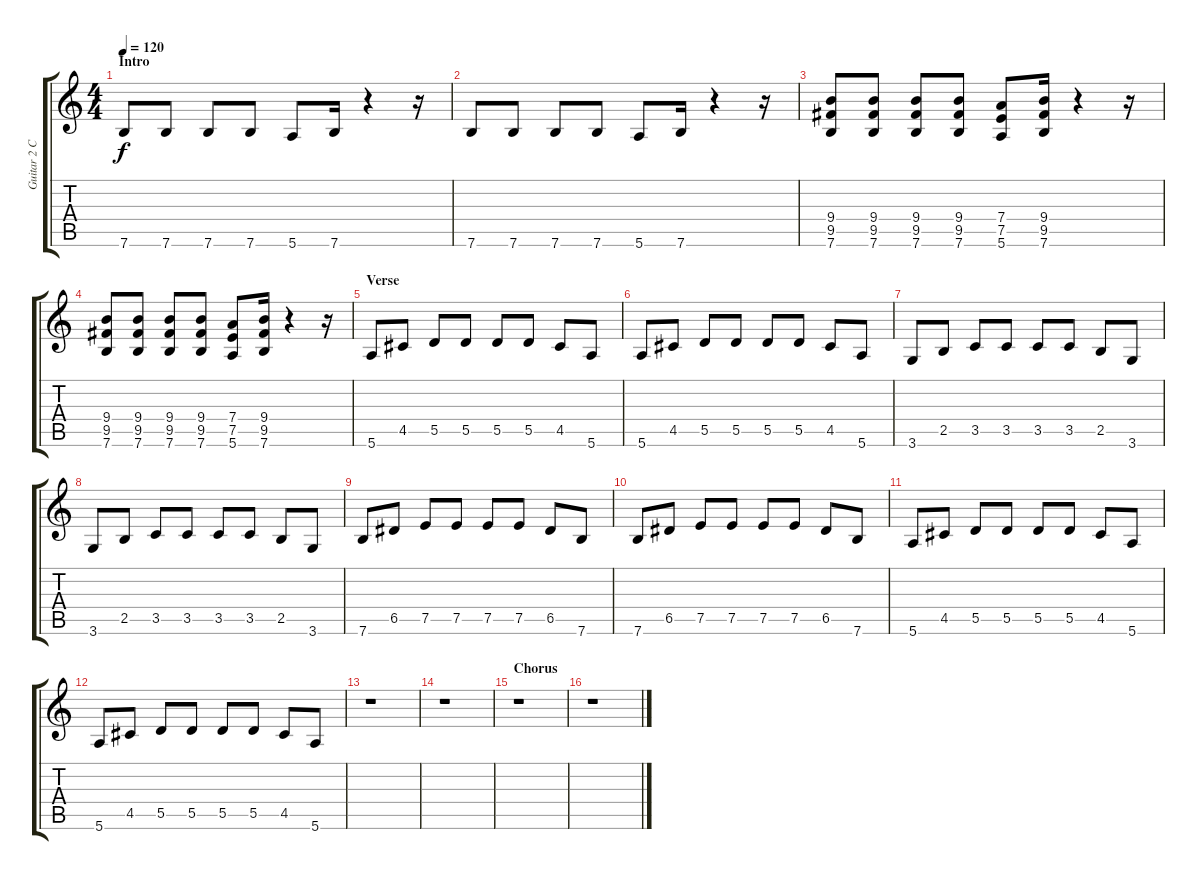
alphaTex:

\track ("Guitar 2 Clean" "Guitar 2 C") {instrument electricguitarclean}
\staff {score tabs}
\tuning (E4 B3 G3 D3 A2 E2) {hide}
\ts (4 4)
\section ("" "Intro")
\tempo 120
\clef g2
\ks c
7.6.8{dy f instrument electricguitarclean} 7.6.8 7.6.8 7.6.8 5.6.8 7.6.16 r.4 r.16 |
7.6.8 7.6.8 7.6.8 7.6.8 5.6.8 7.6.16 r.4 r.16 |
(9.4 9.5 7.6).8 (9.4 9.5 7.6).8 (9.4 9.5 7.6).8 (9.4 9.5 7.6).8 (7.4 7.5 5.6).8 (9.4 9.5 7.6).16 r.4 r.16 |
(9.4 9.5 7.6).8 (9.4 9.5 7.6).8 (9.4 9.5 7.6).8 (9.4 9.5 7.6).8 (7.4 7.5 5.6).8 (9.4 9.5 7.6).16 r.4 r.16 |
\section ("" "Verse")
5.6.8 4.5.8 5.5.8 5.5.8 5.5.8 5.5.8 4.5.8 5.6.8 |
5.6.8 4.5.8 5.5.8 5.5.8 5.5.8 5.5.8 4.5.8 5.6.8 |
3.6.8 2.5.8 3.5.8 3.5.8 3.5.8 3.5.8 2.5.8 3.6.8 |
3.6.8 2.5.8 3.5.8 3.5.8 3.5.8 3.5.8 2.5.8 3.6.8 |
7.6.8 6.5.8 7.5.8 7.5.8 7.5.8 7.5.8 6.5.8 7.6.8 |
7.6.8 6.5.8 7.5.8 7.5.8 7.5.8 7.5.8 6.5.8 7.6.8 |
5.6.8 4.5.8 5.5.8 5.5.8 5.5.8 5.5.8 4.5.8 5.6.8 |
5.6.8 4.5.8 5.5.8 5.5.8 5.5.8 5.5.8 4.5.8 5.6.8 |
r.1 |
r.1 |
\section ("" "Chorus")
r.1 |
r.1
